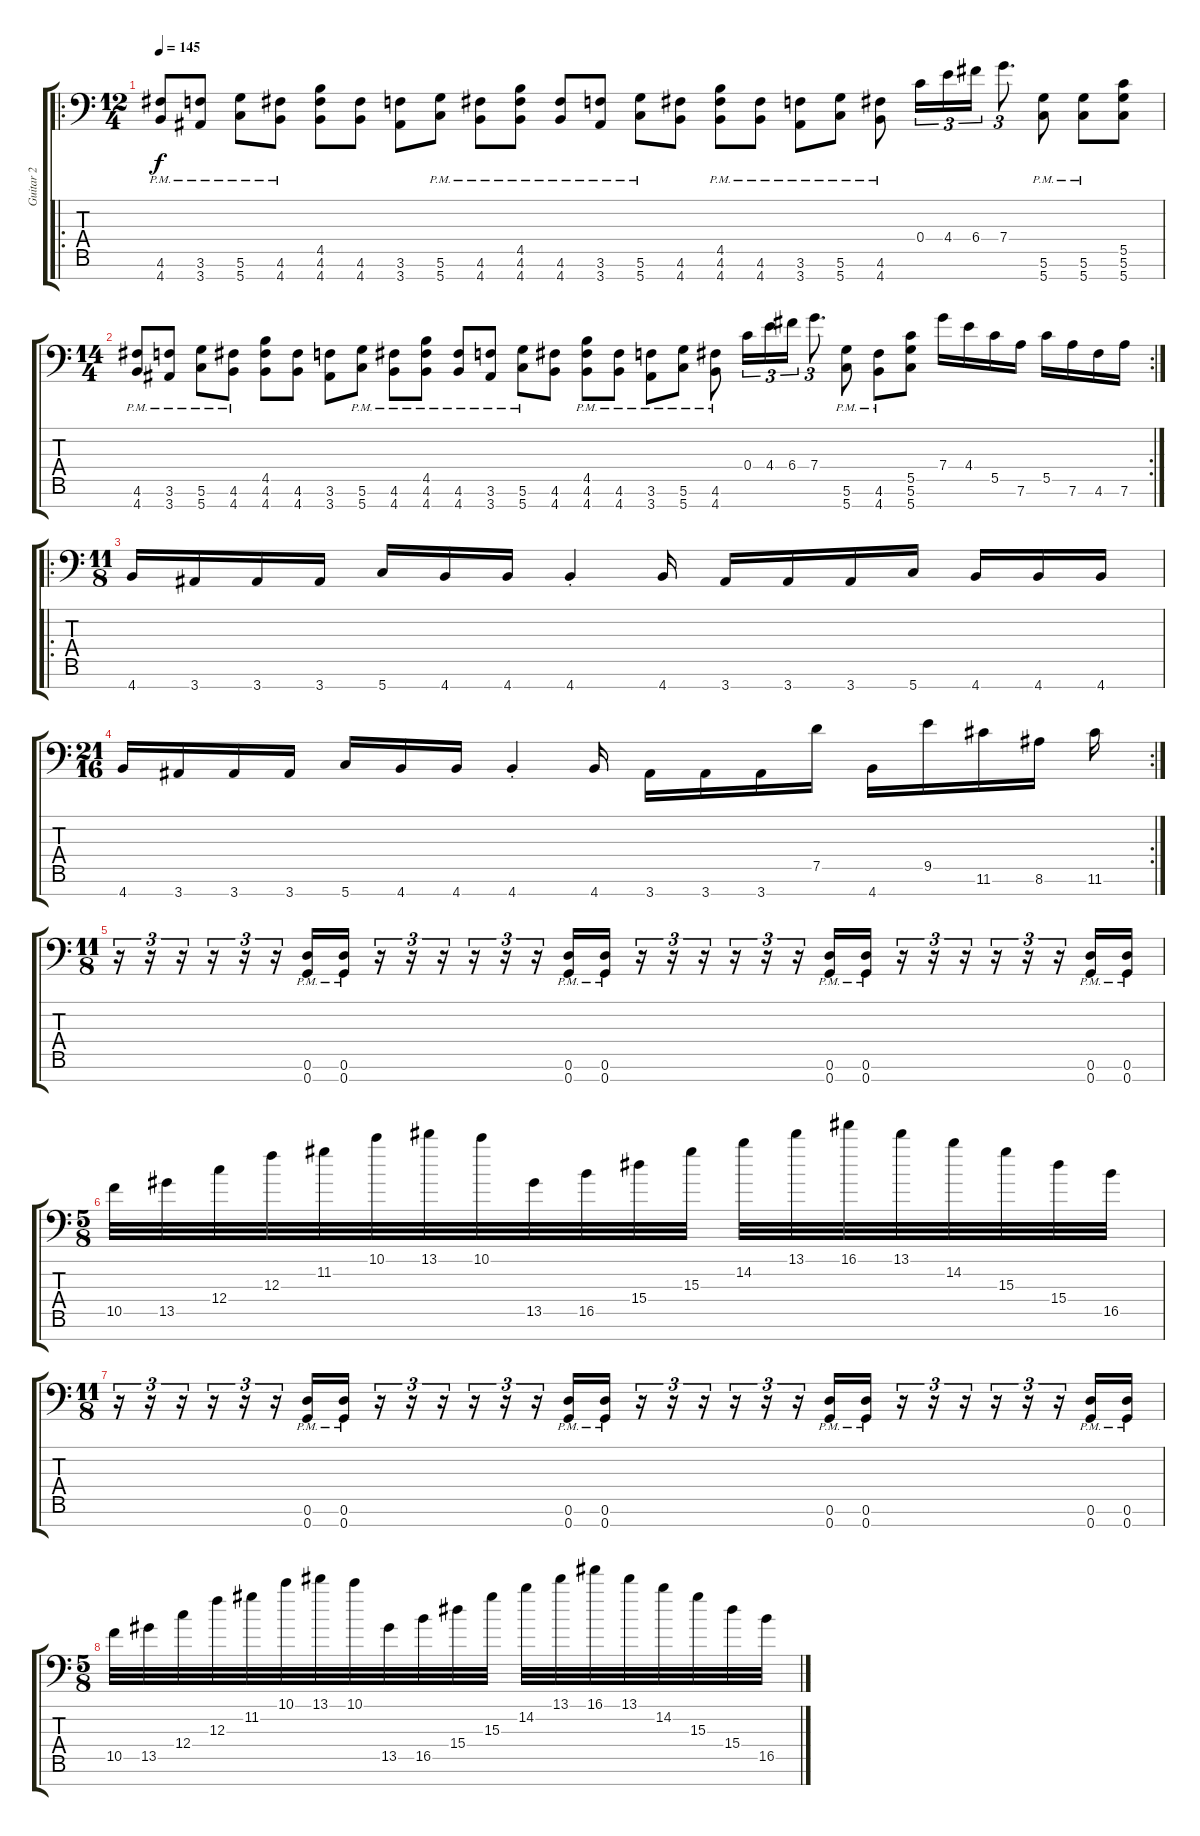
\track ("Guitar 2" "Guitar 2") {instrument distortionguitar}
\staff {score tabs}
\tuning (D4 A3 F3 C3 G2 D2 G1) {hide}
\ro
\ts (12 4)
\tempo 145
\clef f4
\ks c
(4.6{pm} 4.7{pm}).8{dy f} (3.6{pm} 3.7{pm}).8 (5.6{pm} 5.7{pm}).8 (4.6{pm} 4.7{pm}).8 (4.5 4.6 4.7).8 (4.6 4.7).8 (3.6 3.7).8 (5.6{pm} 5.7{pm}).8 (4.6{pm} 4.7{pm}).8 (4.5 4.6 4.7{pm}).8 (4.6{pm} 4.7{pm}).8 (3.6{pm} 3.7{pm}).8 (5.6{pm} 5.7{pm}).8 (4.6 4.7).8 (4.5 4.6{pm} 4.7{pm}).8 (4.6{pm} 4.7{pm}).8 (3.6{pm} 3.7{pm}).8 (5.6{pm} 5.7{pm}).8 (4.6{pm} 4.7{pm}).8 0.4.16{tu (3 2)} 4.4.16{tu (3 2)} 6.4.16{tu (3 2)} 7.4.8{d tu (3 2)} (5.6{pm} 5.7{pm}).8 (5.6{pm} 5.7{pm}).8 (5.5 5.6 5.7).8 |
\rc 2
\ts (14 4)
(4.6{pm} 4.7{pm}).8 (3.6{pm} 3.7{pm}).8 (5.6{pm} 5.7{pm}).8 (4.6{pm} 4.7{pm}).8 (4.5 4.6 4.7).8 (4.6 4.7).8 (3.6 3.7).8 (5.6{pm} 5.7{pm}).8 (4.6{pm} 4.7{pm}).8 (4.5 4.6 4.7{pm}).8 (4.6{pm} 4.7{pm}).8 (3.6{pm} 3.7{pm}).8 (5.6{pm} 5.7{pm}).8 (4.6 4.7).8 (4.5 4.6{pm} 4.7{pm}).8 (4.6{pm} 4.7{pm}).8 (3.6{pm} 3.7{pm}).8 (5.6{pm} 5.7{pm}).8 (4.6{pm} 4.7{pm}).8 0.4.16{tu (3 2)} 4.4.16{tu (3 2)} 6.4.16{tu (3 2)} 7.4.8{d tu (3 2)} (5.6{pm} 5.7{pm}).8 (4.6{pm} 4.7{pm}).8 (5.5 5.6 5.7).8 7.4.16 4.4.16 5.5.16 7.6.16 5.5.16 7.6.16 4.6.16 7.6.16 |
\ro
\ts (11 8)
4.7.16 3.7.16 3.7.16 3.7.16 5.7.16 4.7.16 4.7.16 4.7{st}.4 4.7.16 3.7.16 3.7.16 3.7.16 5.7.16 4.7.16 4.7.16 4.7.16 |
\rc 2
\ts (21 16)
4.7.16 3.7.16 3.7.16 3.7.16 5.7.16 4.7.16 4.7.16 4.7{st}.4 4.7.16 3.7.16 3.7.16 3.7.16 7.5.16 4.7.16 9.5.16 11.6.16 8.6.16 11.6.16 |
\ts (11 8)
r.16{tu (3 2)} r.16{tu (3 2)} r.16{tu (3 2)} r.16{tu (3 2)} r.16{tu (3 2)} r.16{tu (3 2)} (0.6{pm} 0.7{pm}).16 (0.6{pm} 0.7{pm}).16 r.16{tu (3 2)} r.16{tu (3 2)} r.16{tu (3 2)} r.16{tu (3 2)} r.16{tu (3 2)} r.16{tu (3 2)} (0.6{pm} 0.7{pm}).16 (0.6{pm} 0.7{pm}).16 r.16{tu (3 2)} r.16{tu (3 2)} r.16{tu (3 2)} r.16{tu (3 2)} r.16{tu (3 2)} r.16{tu (3 2)} (0.6{pm} 0.7{pm}).16 (0.6{pm} 0.7{pm}).16 r.16{tu (3 2)} r.16{tu (3 2)} r.16{tu (3 2)} r.16{tu (3 2)} r.16{tu (3 2)} r.16{tu (3 2)} (0.6{pm} 0.7{pm}).16 (0.6{pm} 0.7{pm}).16 |
\ts (5 8)
10.5.32 13.5.32 12.4.32 12.3.32 11.2.32 10.1.32 13.1.32 10.1.32 13.5.32 16.5.32 15.4.32 15.3.32 14.2.32 13.1.32 16.1.32 13.1.32 14.2.32 15.3.32 15.4.32 16.5.32 |
\ts (11 8)
r.16{tu (3 2)} r.16{tu (3 2)} r.16{tu (3 2)} r.16{tu (3 2)} r.16{tu (3 2)} r.16{tu (3 2)} (0.6{pm} 0.7{pm}).16 (0.6{pm} 0.7{pm}).16 r.16{tu (3 2)} r.16{tu (3 2)} r.16{tu (3 2)} r.16{tu (3 2)} r.16{tu (3 2)} r.16{tu (3 2)} (0.6{pm} 0.7{pm}).16 (0.6{pm} 0.7{pm}).16 r.16{tu (3 2)} r.16{tu (3 2)} r.16{tu (3 2)} r.16{tu (3 2)} r.16{tu (3 2)} r.16{tu (3 2)} (0.6{pm} 0.7{pm}).16 (0.6{pm} 0.7{pm}).16 r.16{tu (3 2)} r.16{tu (3 2)} r.16{tu (3 2)} r.16{tu (3 2)} r.16{tu (3 2)} r.16{tu (3 2)} (0.6{pm} 0.7{pm}).16 (0.6{pm} 0.7{pm}).16 |
\ts (5 8)
10.5.32 13.5.32 12.4.32 12.3.32 11.2.32 10.1.32 13.1.32 10.1.32 13.5.32 16.5.32 15.4.32 15.3.32 14.2.32 13.1.32 16.1.32 13.1.32 14.2.32 15.3.32 15.4.32 16.5.32
